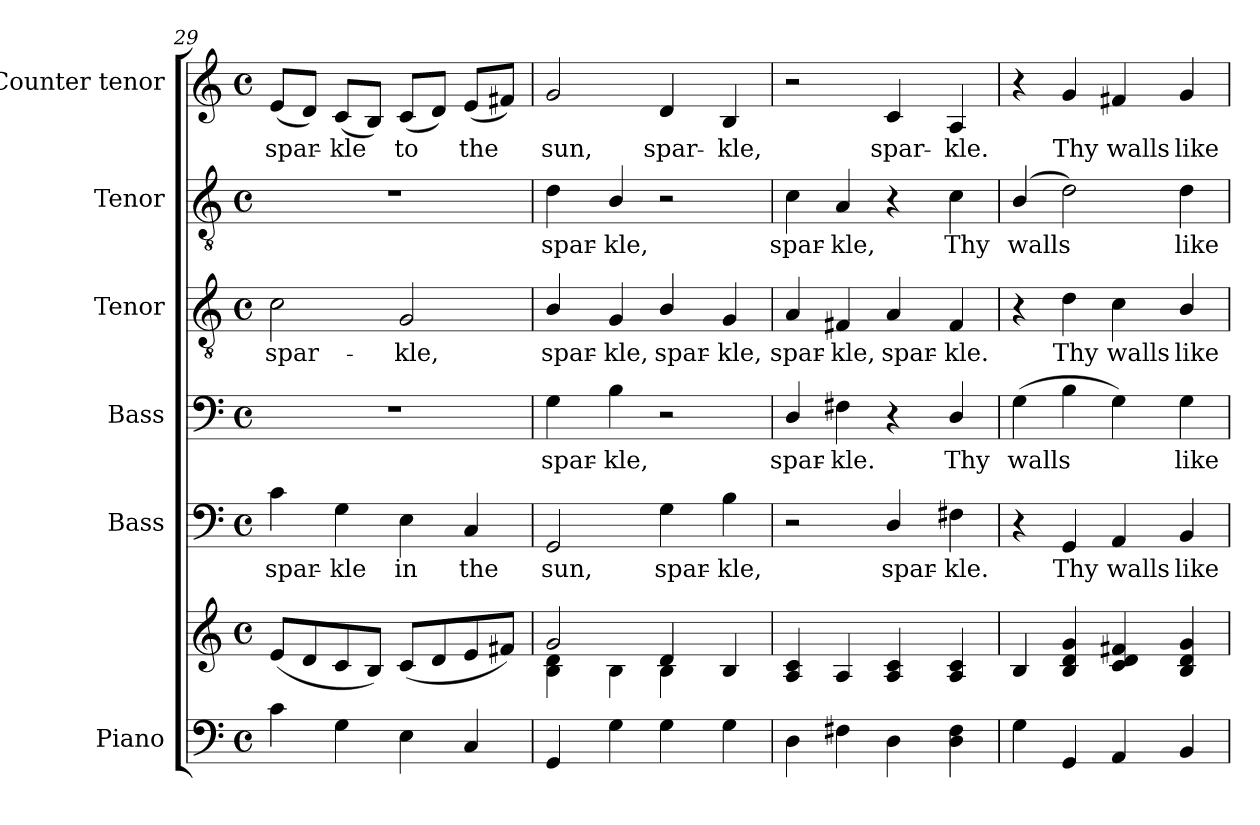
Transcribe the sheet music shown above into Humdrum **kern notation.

**kern	**kern	**kern	**text	**kern	**text	**kern	**text	**kern	**text	**kern	**text
*part6	*part6	*part5	*part5	*part4	*part4	*part3	*part3	*part2	*part2	*part1	*part1
*staff7	*staff6	*staff5	*staff5	*staff4	*staff4	*staff3	*staff3	*staff2	*staff2	*staff1	*staff1
*I"Piano	*	*I"Bass	*	*I"Bass	*	*I"Tenor	*	*I"Tenor	*	*I"Counter tenor	*
*I'Pno.	*	*I'B.	*	*I'B.	*	*I'T.	*	*I'T.	*	*	*
*clefF4	*clefG2	*clefF4	*	*clefF4	*	*clefGv2	*	*clefGv2	*	*clefG2	*
*	*	*	*	*	*	*ITrd7c12	*	*ITrd7c12	*	*	*
*k[]	*k[]	*k[]	*	*k[]	*	*k[]	*	*k[]	*	*k[]	*
*C:	*C:	*C:	*	*C:	*	*C:	*	*C:	*	*C:	*
*M4/4	*M4/4	*M4/4	*	*M4/4	*	*M4/4	*	*M4/4	*	*M4/4	*
*met(c)	*met(c)	*met(c)	*	*met(c)	*	*met(c)	*	*met(c)	*	*met(c)	*
=29	=29	=29	=29	=29	=29	=29	=29	=29	=29	=29	=29
!	!	!	!LO:LY:b:color=#000000	!	!	!	!	!	!	!	!
!	!	!	!	!	!	!	!LO:LY:b:color=#000000	!	!	!	!
!	!	!	!	!	!	!	!	!	!	!	!LO:LY:b:color=#000000
4ci\	(8ei/L	4ci\	spar-	1r	.	2Ci\	spar-	1r	.	(8ei/L	spar-
.	8di/	.	.	.	.	.	.	.	.	8di/J)	.
!	!	!	!LO:LY:b:color=#000000	!	!	!	!	!	!	!	!
!	!	!	!	!	!	!	!	!	!	!	!LO:LY:b:color=#000000
4Gi\	8ci/	4Gi\	-kle	.	.	.	.	.	.	(8ci/L	-kle
.	8Bi/J)	.	.	.	.	.	.	.	.	8Bi/J)	.
!	!	!	!LO:LY:b:color=#000000	!	!	!	!	!	!	!	!
!	!	!	!	!	!	!	!LO:LY:b:color=#000000	!	!	!	!
!	!	!	!	!	!	!	!	!	!	!	!LO:LY:b:color=#000000
4Ei\	(8ci/L	4Ei\	in	.	.	2GGi/	-kle,	.	.	(8ci/L	to
.	8di/	.	.	.	.	.	.	.	.	8di/J)	.
!	!	!	!LO:LY:b:color=#000000	!	!	!	!	!	!	!	!
!	!	!	!	!	!	!	!	!	!	!	!LO:LY:b:color=#000000
4Ci/	8ei/	4Ci/	the	.	.	.	.	.	.	(8ei/L	the
.	8f#Xi/J)	.	.	.	.	.	.	.	.	8f#Xi/J)	.
=30	=30	=30	=30	=30	=30	=30	=30	=30	=30	=30	=30
*	*^	*	*	*	*	*	*	*	*	*	*
!	!	!	!	!LO:LY:b:color=#000000	!	!	!	!	!	!	!	!
!	!	!	!	!	!	!LO:LY:b:color=#000000	!	!	!	!	!	!
!	!	!	!	!	!	!	!	!LO:LY:b:color=#000000	!	!	!	!
!	!	!	!	!	!	!	!	!	!	!LO:LY:b:color=#000000	!	!
!	!	!	!	!	!	!	!	!	!	!	!	!LO:LY:b:color=#000000
4GGi/	2gi/	4Bi\ 4di	2GGi/	sun,	4Gi\	spar-	4BBi/	spar-	4Di\	spar-	2gi/	sun,
!	!	!	!	!	!	!LO:LY:b:color=#000000	!	!	!	!	!	!
!	!	!	!	!	!	!	!	!LO:LY:b:color=#000000	!	!	!	!
!	!	!	!	!	!	!	!	!	!	!LO:LY:b:color=#000000	!	!
4Gi\	.	4Bi\	.	.	4Bi\	-kle,	4GGi/	-kle,	4BBi/	-kle,	.	.
!	!	!	!	!LO:LY:b:color=#000000	!	!	!	!	!	!	!	!
!	!	!	!	!	!	!	!	!LO:LY:b:color=#000000	!	!	!	!
!	!	!	!	!	!	!	!	!	!	!	!	!LO:LY:b:color=#000000
4Gi\	4di/	4Bi\	4Gi\	spar-	2r	.	4BBi/	spar-	2r	.	4di/	spar-
!	!	!	!	!LO:LY:b:color=#000000	!	!	!	!	!	!	!	!
!	!	!	!	!	!	!	!	!LO:LY:b:color=#000000	!	!	!	!
!	!	!	!	!	!	!	!	!	!	!	!	!LO:LY:b:color=#000000
4Gi\	4Bi/	4ryy	4Bi\	-kle,	.	.	4GGi/	-kle,	.	.	4Bi/	-kle,
*	*v	*v	*	*	*	*	*	*	*	*	*	*
!!LO:LB:g=z
=31	=31	=31	=31	=31	=31	=31	=31	=31	=31	=31	=31
*	*^	*	*	*	*	*	*	*	*	*	*
!	!	!	!	!	!	!LO:LY:b:color=#000000	!	!	!	!	!	!
*	*v	*v	*	*	*	*	*	*	*	*	*	*
*	*^	*	*	*	*	*	*	*	*	*	*
!	!	!	!	!	!	!	!	!LO:LY:b:color=#000000	!	!	!	!
*	*v	*v	*	*	*	*	*	*	*	*	*	*
*	*^	*	*	*	*	*	*	*	*	*	*
!	!	!	!	!	!	!	!	!	!	!LO:LY:b:color=#000000	!	!
*	*v	*v	*	*	*	*	*	*	*	*	*	*
4Di\	4Ai/ 4ci	2r	.	4Di/	spar-	4AAi/	spar-	4Ci\	spar-	2r	.
!	!	!	!	!	!LO:LY:b:color=#000000	!	!	!	!	!	!
!	!	!	!	!	!	!	!LO:LY:b:color=#000000	!	!	!	!
!	!	!	!	!	!	!	!	!	!LO:LY:b:color=#000000	!	!
4F#Xi\	4Ai/	.	.	4F#Xi\	-kle.	4FF#Xi/	-kle,	4AAi/	-kle,	.	.
!	!	!	!LO:LY:b:color=#000000	!	!	!	!	!	!	!	!
!	!	!	!	!	!	!	!LO:LY:b:color=#000000	!	!	!	!
!	!	!	!	!	!	!	!	!	!	!	!LO:LY:b:color=#000000
4Di\	4Ai/ 4ci	4Di/	spar-	4r	.	4AAi/	spar-	4r	.	4ci/	spar-
!	!	!	!LO:LY:b:color=#000000	!	!	!	!	!	!	!	!
!	!	!	!	!	!LO:LY:b:color=#000000	!	!	!	!	!	!
!	!	!	!	!	!	!	!LO:LY:b:color=#000000	!	!	!	!
!	!	!	!	!	!	!	!	!	!LO:LY:b:color=#000000	!	!
!	!	!	!	!	!	!	!	!	!	!	!LO:LY:b:color=#000000
4Di\ 4F#i	4Ai/ 4ci	4F#Xi\	-kle.	4Di/	Thy	4FF#i/	-kle.	4Ci\	Thy	4Ai/	-kle.
=32	=32	=32	=32	=32	=32	=32	=32	=32	=32	=32	=32
!	!	!	!	!	!LO:LY:b:color=#000000	!	!	!	!	!	!
!	!	!	!	!	!	!	!	!	!LO:LY:b:color=#000000	!	!
4Gi\	4Bi/	4r	.	(4Gi\	walls	4r	.	(4BBi/	walls	4r	.
!	!	!	!LO:LY:b:color=#000000	!	!	!	!	!	!	!	!
!	!	!	!	!	!	!	!LO:LY:b:color=#000000	!	!	!	!
!	!	!	!	!	!	!	!	!	!	!	!LO:LY:b:color=#000000
4GGi/	4Bi/ 4di 4gi	4GGi/	Thy	4Bi\	.	4Di\	Thy	2Di\)	.	4gi/	Thy
!	!	!	!LO:LY:b:color=#000000	!	!	!	!	!	!	!	!
!	!	!	!	!	!	!	!LO:LY:b:color=#000000	!	!	!	!
!	!	!	!	!	!	!	!	!	!	!	!LO:LY:b:color=#000000
4AAi/	4ci/ 4di 4f#Xi	4AAi/	walls	4Gi\)	.	4Ci\	walls	.	.	4f#Xi/	walls
!	!	!	!LO:LY:b:color=#000000	!	!	!	!	!	!	!	!
!	!	!	!	!	!LO:LY:b:color=#000000	!	!	!	!	!	!
!	!	!	!	!	!	!	!LO:LY:b:color=#000000	!	!	!	!
!	!	!	!	!	!	!	!	!	!LO:LY:b:color=#000000	!	!
!	!	!	!	!	!	!	!	!	!	!	!LO:LY:b:color=#000000
4BBi/	4Bi/ 4di 4gi	4BBi/	like	4Gi\	like	4BBi/	like	4Di\	like	4gi/	like
=	=	=	=	=	=	=	=	=	=	=	=
*-	*-	*-	*-	*-	*-	*-	*-	*-	*-	*-	*-
